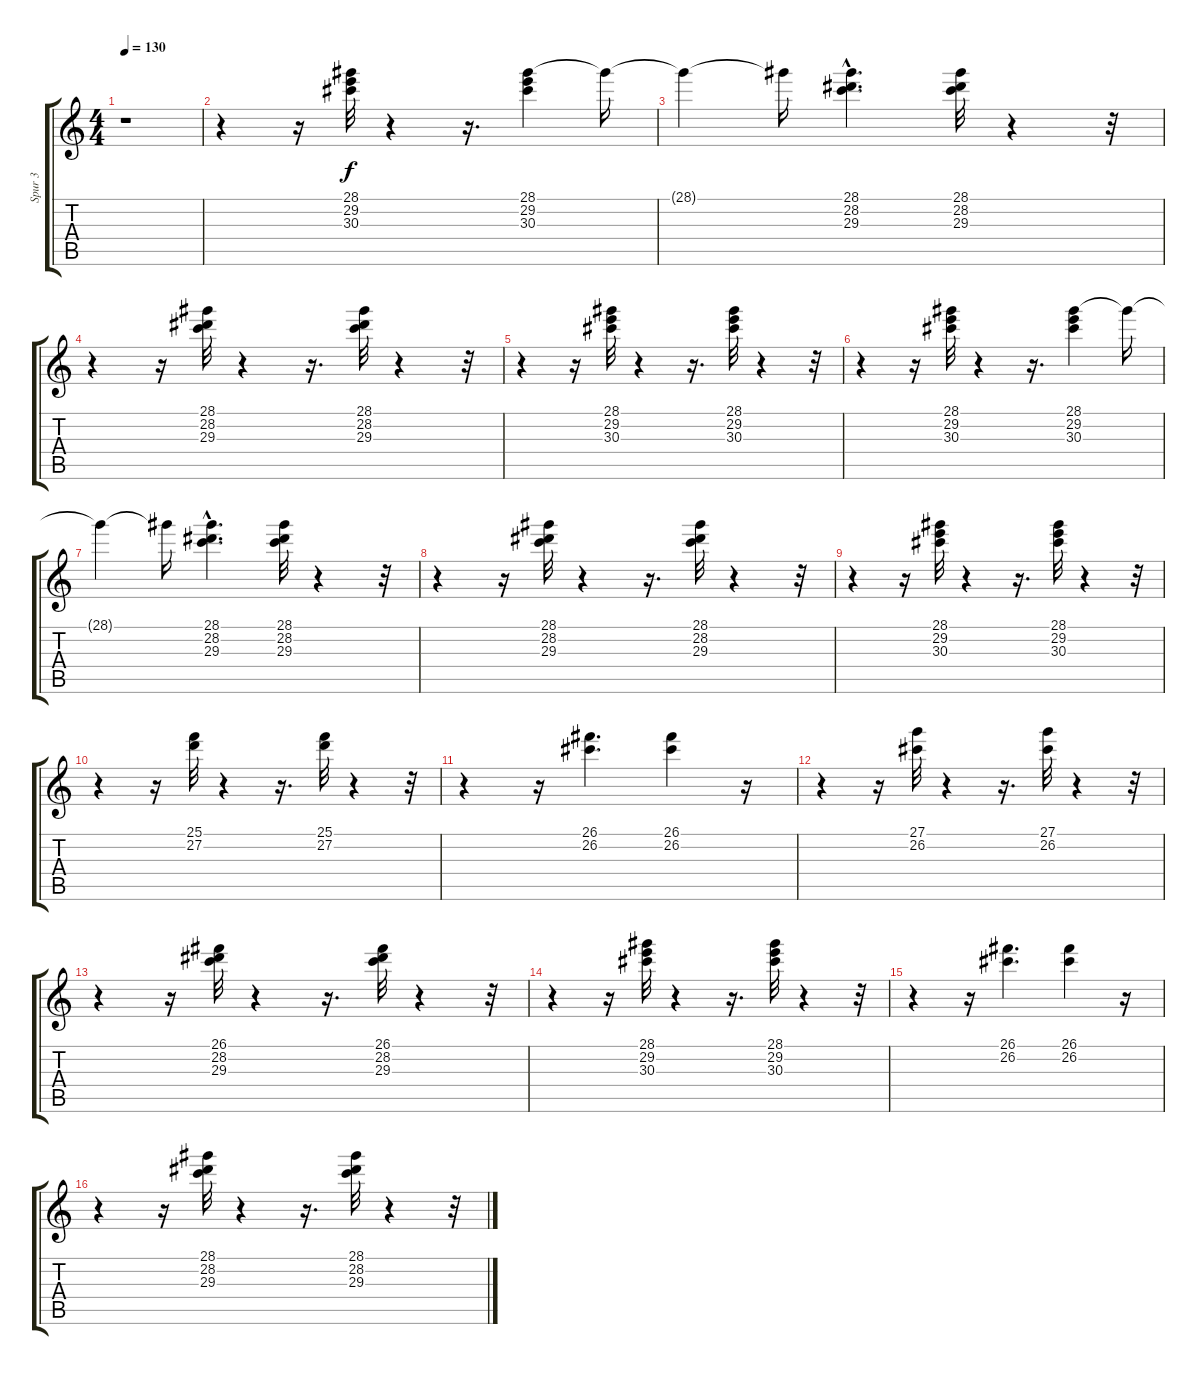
\track ("Spur 3" "Spur 3") {instrument drawbarorgan}
\staff {score tabs}
\tuning (E4 B3 G3 D3 A2 E2) {hide}
\ts (4 4)
\tempo 130
\clef g2
\ks c
r.1{dy f} |
r.4 r.16 (28.1 29.2 30.3).32 r.4 r.16{d} (28.1 29.2 30.3).4 28.1{t}.16 |
28.1{t}.4 28.1{t}.16 (28.1{hac} 28.2 29.3).4{d} (28.1 28.2 29.3).32 r.4 r.32 |
r.4 r.16 (28.1 28.2 29.3).32 r.4 r.16{d} (28.1 28.2 29.3).32 r.4 r.32 |
r.4 r.16 (28.1 29.2 30.3).32 r.4 r.16{d} (28.1 29.2 30.3).32 r.4 r.32 |
r.4 r.16 (28.1 29.2 30.3).32 r.4 r.16{d} (28.1 29.2 30.3).4 28.1{t}.16 |
28.1{t}.4 28.1{t}.16 (28.1{hac} 28.2 29.3).4{d} (28.1 28.2 29.3).32 r.4 r.32 |
r.4 r.16 (28.1 28.2 29.3).32 r.4 r.16{d} (28.1 28.2 29.3).32 r.4 r.32 |
r.4 r.16 (28.1 29.2 30.3).32 r.4 r.16{d} (28.1 29.2 30.3).32 r.4 r.32 |
r.4 r.16 (25.1 27.2).32 r.4 r.16{d} (25.1 27.2).32 r.4 r.32 |
r.4 r.16 (26.1 26.2).4{d} (26.1 26.2).4 r.16 |
r.4 r.16 (27.1 26.2).32 r.4 r.16{d} (27.1 26.2).32 r.4 r.32 |
r.4 r.16 (26.1 28.2 29.3).32 r.4 r.16{d} (26.1 28.2 29.3).32 r.4 r.32 |
r.4 r.16 (28.1 29.2 30.3).32 r.4 r.16{d} (28.1 29.2 30.3).32 r.4 r.32 |
r.4 r.16 (26.1 26.2).4{d} (26.1 26.2).4 r.16 |
r.4 r.16 (28.1 28.2 29.3).32 r.4 r.16{d} (28.1 28.2 29.3).32 r.4 r.32
